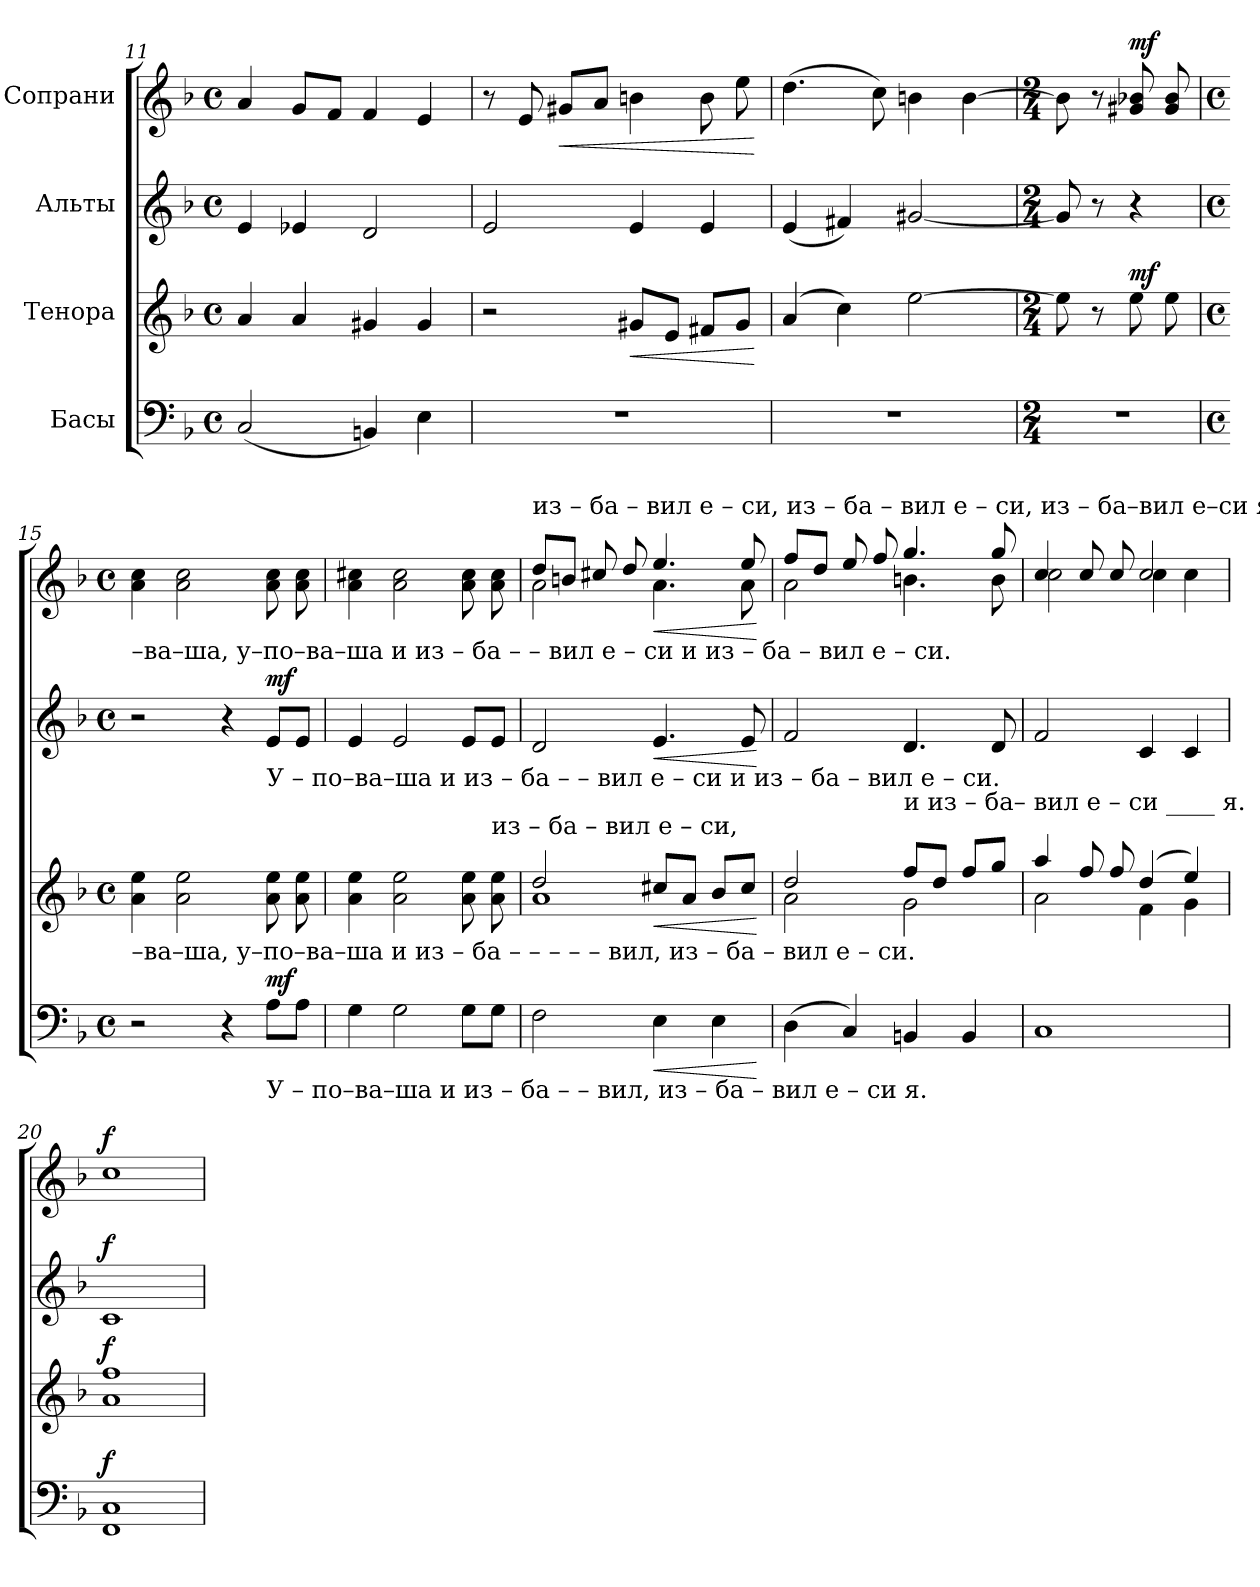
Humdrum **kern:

**kern	**dynam	**kern	**dynam	**kern	**dynam	**kern	**dynam
*part4	*part4	*part3	*part3	*part2	*part2	*part1	*part1
*staff4	*staff4	*staff3	*staff3	*staff2	*staff2	*staff1	*staff1
*I"Басы	*	*I"Тенора	*	*I"Альты	*	*I"Сопрани	*
*clefF4	*	*clefG2	*	*clefG2	*	*clefG2	*
*k[b-]	*	*k[b-]	*	*k[b-]	*	*k[b-]	*
*M4/4	*	*M4/4	*	*M4/4	*	*M4/4	*
*met(c)	*	*met(c)	*	*met(c)	*	*met(c)	*
=11	=11	=11	=11	=11	=11	=11	=11
(2C/	.	4a/	.	4e/	.	4a/	.
.	.	4a/	.	4e-X/	.	8g/L	.
.	.	.	.	.	.	8f/J	.
4BBn/)	.	4g#X/	.	2d/	.	4f/	.
4E\	.	4g#/	.	.	.	4e/	.
=12	=12	=12	=12	=12	=12	=12	=12
1r	.	2r	.	2e/	.	8r	.
.	.	.	.	.	.	8e/	.
!	!	!	!	!	!	!	!LO:HP:b
.	.	.	.	.	.	8g#X/L	<
.	.	.	.	.	.	8a/J	.
!	!	!	!LO:HP:b	!	!	!	!
.	.	8g#X/L	<	4e/	.	4bn\	.
.	.	8e/J	.	.	.	.	.
.	.	8f#X/L	.	4e/	.	8b\	.
.	.	8g#/J	.	.	.	8ee\	.
.	.	.	[	.	.	.	[
=13	=13	=13	=13	=13	=13	=13	=13
1r	.	(4a/	.	(4e/	.	(4.dd\	.
.	.	4cc\)	.	4f#X/)	.	.	.
.	.	.	.	.	.	8cc\)	.
.	.	[2ee\	.	[2g#X/	.	4bn\	.
.	.	.	.	.	.	[4b\	.
=14	=14	=14	=14	=14	=14	=14	=14
*M2/4	*	*M2/4	*	*M2/4	*	*M2/4	*
2r	.	8ee\]	.	8g#/]	.	8b\]	.
.	.	8r	.	8r	.	8r	.
!	!	!	!LO:DY:a	!	!	!	!LO:DY:a
.	.	8ee\	mf	4r	.	8g#X/ 8b-X/	mf
.	.	8ee\	.	.	.	8g#/ 8b-/	.
!!LO:PB:g=z
=15	=15	=15	=15	=15	=15	=15	=15
*M4/4	*	*M4/4	*	*M4/4	*	*M4/4	*
*met(c)	*	*met(c)	*	*met(c)	*	*met(c)	*
!	!	!	!	!	!	!LO:TX:b:t=–ва–ша,  у–по–ва–ша  и     из  – ба       –        –      вил            е   –  си                          и               из    –   ба        –      вил  е   –  си.	!
!	!	!LO:TX:b:t=–ва–ша,  у–по–ва–ша  и     из  – ба       –        –        –        –        –   вил,                      из           –            ба         –       вил  е   –  си.	!	!	!	!	!
2r	.	4a\ 4ee\	.	2r	.	4a\ 4cc\	.
.	.	2a\ 2ee\	.	.	.	2a\ 2cc\	.
4r	.	.	.	4r	.	.	.
!	!	!	!	!LO:TX:b:t=У – по–ва–ша  и    из  –  ба      –        –     вил             е   –  си                           и              из  –  ба         –       вил   е  –  си.	!	!	!
!LO:TX:b:t=У – по–ва–ша  и    из –  ба      –        –      вил,    из    –     ба           –          вил        е      –     си                                          я.	!	!	!	!	!	!	!
!	!LO:DY:a	!	!	!	!LO:DY:a	!	!
8A\L	mf	8a\ 8ee\	.	8e/L	mf	8a\ 8cc\	.
8A\J	.	8a\ 8ee\	.	8e/J	.	8a\ 8cc\	.
=16	=16	=16	=16	=16	=16	=16	=16
4G\	.	4a\ 4ee\	.	4e/	.	4a\ 4cc#X\	.
2G\	.	2a\ 2ee\	.	2e/	.	2a\ 2cc#\	.
8G\L	.	8a\ 8ee\	.	8e/L	.	8a\ 8cc#\	.
!	!	!LO:TX:a:t=из  –  ба             –          вил       е     –     си,	!	!	!	!	!
8G\J	.	8a\ 8ee\	.	8e/J	.	8a\ 8cc#\	.
=17	=17	=17	=17	=17	=17	=17	=17
*	*	*^	*	*	*	*^	*
!	!	!	!	!	!	!	!LO:TX:a:t=из  –  ба   –   вил    е – си,           из  –  ба – вил  е  –  си,             из – ба–вил е–си                я.	!	!
2F\	.	2dd/	1a	.	2d/	.	8dd/L	2a\	.
.	.	.	.	.	.	.	8bn/J	.	.
.	.	.	.	.	.	.	8cc#X/	.	.
.	.	.	.	.	.	.	8dd/	.	.
!	!LO:HP:b	!	!	!LO:HP:b	!	!LO:HP:b	!	!	!LO:HP:b
4E\	<	8cc#X/L	.	<	4.e/	<	4.ee/	4.a\	<
.	.	8a/J	.	.	.	.	.	.	.
4E\	.	8b-/L	.	.	.	.	.	.	.
.	.	8cc#/J	.	.	8e/	.	8ee/	8a\	.
*	*	*v	*v	*	*	*	*v	*v	*
.	[	.	[	.	[	.	[
=18	=18	=18	=18	=18	=18	=18	=18
*	*	*^	*	*	*	*^	*
(4D\	.	2dd/	2a\	.	2f/	.	8ff/L	2a\	.
.	.	.	.	.	.	.	8dd/J	.	.
4C/)	.	.	.	.	.	.	8ee/	.	.
.	.	.	.	.	.	.	8ff/	.	.
!	!	!LO:TX:a:t=и          из    –    ба– вил  е – си ____    я.	!	!	!	!	!	!	!
4BBn/	.	8ff/L	2g\	.	4.d/	.	4.gg/	4.bn\	.
.	.	8dd/J	.	.	.	.	.	.	.
4BB/	.	8ff/L	.	.	.	.	.	.	.
.	.	8gg/J	.	.	8d/	.	8gg/	8b\	.
=19	=19	=19	=19	=19	=19	=19	=19	=19	=19
1C	.	4aa/	2a\	.	2f/	.	4cc/	2cc\	.
.	.	8ff/	.	.	.	.	8cc/	.	.
.	.	8ff/	.	.	.	.	8cc/	.	.
.	.	(4dd/	4f\	.	4c/	.	2cc/	4cc\	.
.	.	4ee/)	4g\	.	4c/	.	.	4cc\	.
=20	=20	=20	=20	=20	=20	=20	=20	=20	=20
!	!LO:DY:a	!	!	!LO:DY:a	!	!LO:DY:a	!	!	!LO:DY:a
*	*	*	*	*	*	*	*v	*v	*
1FF 1C	f	1ff	1a	f	1c	f	1cc	f
*	*	*v	*v	*	*	*	*	*
=	=	=	=	=	=	=	=
*-	*-	*-	*-	*-	*-	*-	*-
